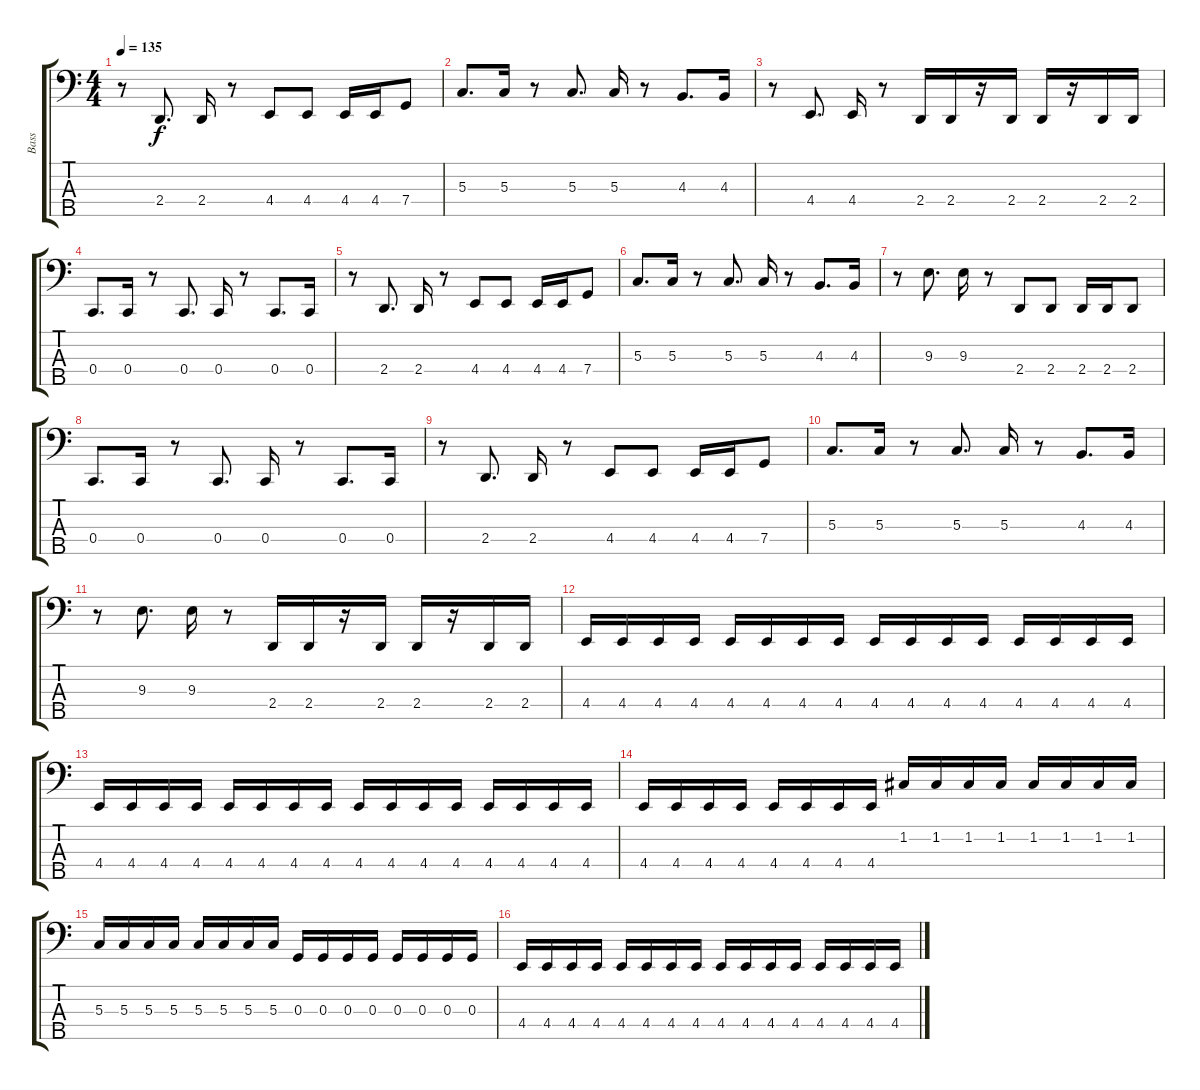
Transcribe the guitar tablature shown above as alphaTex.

\track ("Bass" "Bass") {instrument electricbasspick}
\staff {score tabs}
\tuning (F2 C2 G1 C1 A0) {hide}
\ts (4 4)
\tempo 135
\clef f4
\ks c
r.8{dy f} 2.4.8{d} 2.4.16 r.8 4.4.8 4.4.8 4.4.16 4.4.16 7.4.8 |
5.3.8{d} 5.3.16 r.8 5.3.8{d} 5.3.16 r.8 4.3.8{d} 4.3.16 |
r.8 4.4.8{d} 4.4.16 r.8 2.4.16 2.4.16 r.16 2.4.16 2.4.16 r.16 2.4.16 2.4.16 |
0.4.8{d} 0.4.16 r.8 0.4.8{d} 0.4.16 r.8 0.4.8{d} 0.4.16 |
r.8 2.4.8{d} 2.4.16 r.8 4.4.8 4.4.8 4.4.16 4.4.16 7.4.8 |
5.3.8{d} 5.3.16 r.8 5.3.8{d} 5.3.16 r.8 4.3.8{d} 4.3.16 |
r.8 9.3.8{d} 9.3.16 r.8 2.4.8 2.4.8 2.4.16 2.4.16 2.4.8 |
0.4.8{d} 0.4.16 r.8 0.4.8{d} 0.4.16 r.8 0.4.8{d} 0.4.16 |
r.8 2.4.8{d} 2.4.16 r.8 4.4.8 4.4.8 4.4.16 4.4.16 7.4.8 |
5.3.8{d} 5.3.16 r.8 5.3.8{d} 5.3.16 r.8 4.3.8{d} 4.3.16 |
r.8 9.3.8{d} 9.3.16 r.8 2.4.16 2.4.16 r.16 2.4.16 2.4.16 r.16 2.4.16 2.4.16 |
4.4.16 4.4.16 4.4.16 4.4.16 4.4.16 4.4.16 4.4.16 4.4.16 4.4.16 4.4.16 4.4.16 4.4.16 4.4.16 4.4.16 4.4.16 4.4.16 |
4.4.16 4.4.16 4.4.16 4.4.16 4.4.16 4.4.16 4.4.16 4.4.16 4.4.16 4.4.16 4.4.16 4.4.16 4.4.16 4.4.16 4.4.16 4.4.16 |
4.4.16 4.4.16 4.4.16 4.4.16 4.4.16 4.4.16 4.4.16 4.4.16 1.2.16 1.2.16 1.2.16 1.2.16 1.2.16 1.2.16 1.2.16 1.2.16 |
5.3.16 5.3.16 5.3.16 5.3.16 5.3.16 5.3.16 5.3.16 5.3.16 0.3.16 0.3.16 0.3.16 0.3.16 0.3.16 0.3.16 0.3.16 0.3.16 |
4.4.16 4.4.16 4.4.16 4.4.16 4.4.16 4.4.16 4.4.16 4.4.16 4.4.16 4.4.16 4.4.16 4.4.16 4.4.16 4.4.16 4.4.16 4.4.16
